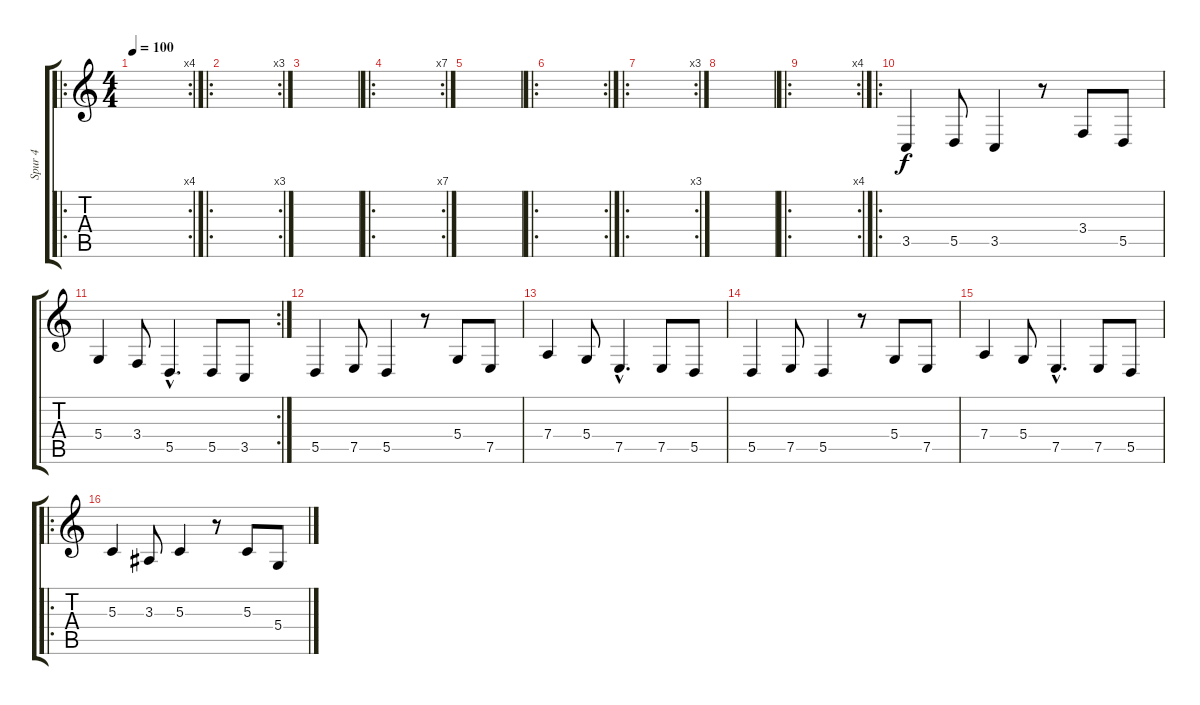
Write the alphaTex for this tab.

\track ("Spur 4" "Spur 4") {instrument altosax}
\staff {score tabs}
\tuning (E4 B3 G3 D3 A2 E2) {hide}
\ro
\rc 4
\ts (4 4)
\tempo 100
\clef g2
\ks c
|
\ro
\rc 3
|
|
\ro
\rc 7
|
|
\ro
\rc 2
|
\ro
\rc 3
|
|
\ro
\rc 4
|
\ro
3.5.4 5.5.8 3.5.4 r.8 3.4.8 5.5.8 |
\rc 2
5.4.4 3.4.8 5.5{hac}.4{d} 5.5.8 3.5.8 |
5.5.4 7.5.8 5.5.4 r.8 5.4.8 7.5.8 |
7.4.4 5.4.8 7.5{hac}.4{d} 7.5.8 5.5.8 |
5.5.4 7.5.8 5.5.4 r.8 5.4.8 7.5.8 |
7.4.4 5.4.8 7.5{hac}.4{d} 7.5.8 5.5.8 |
\ro
5.3.4 3.3.8 5.3.4 r.8 5.3.8 5.4.8
